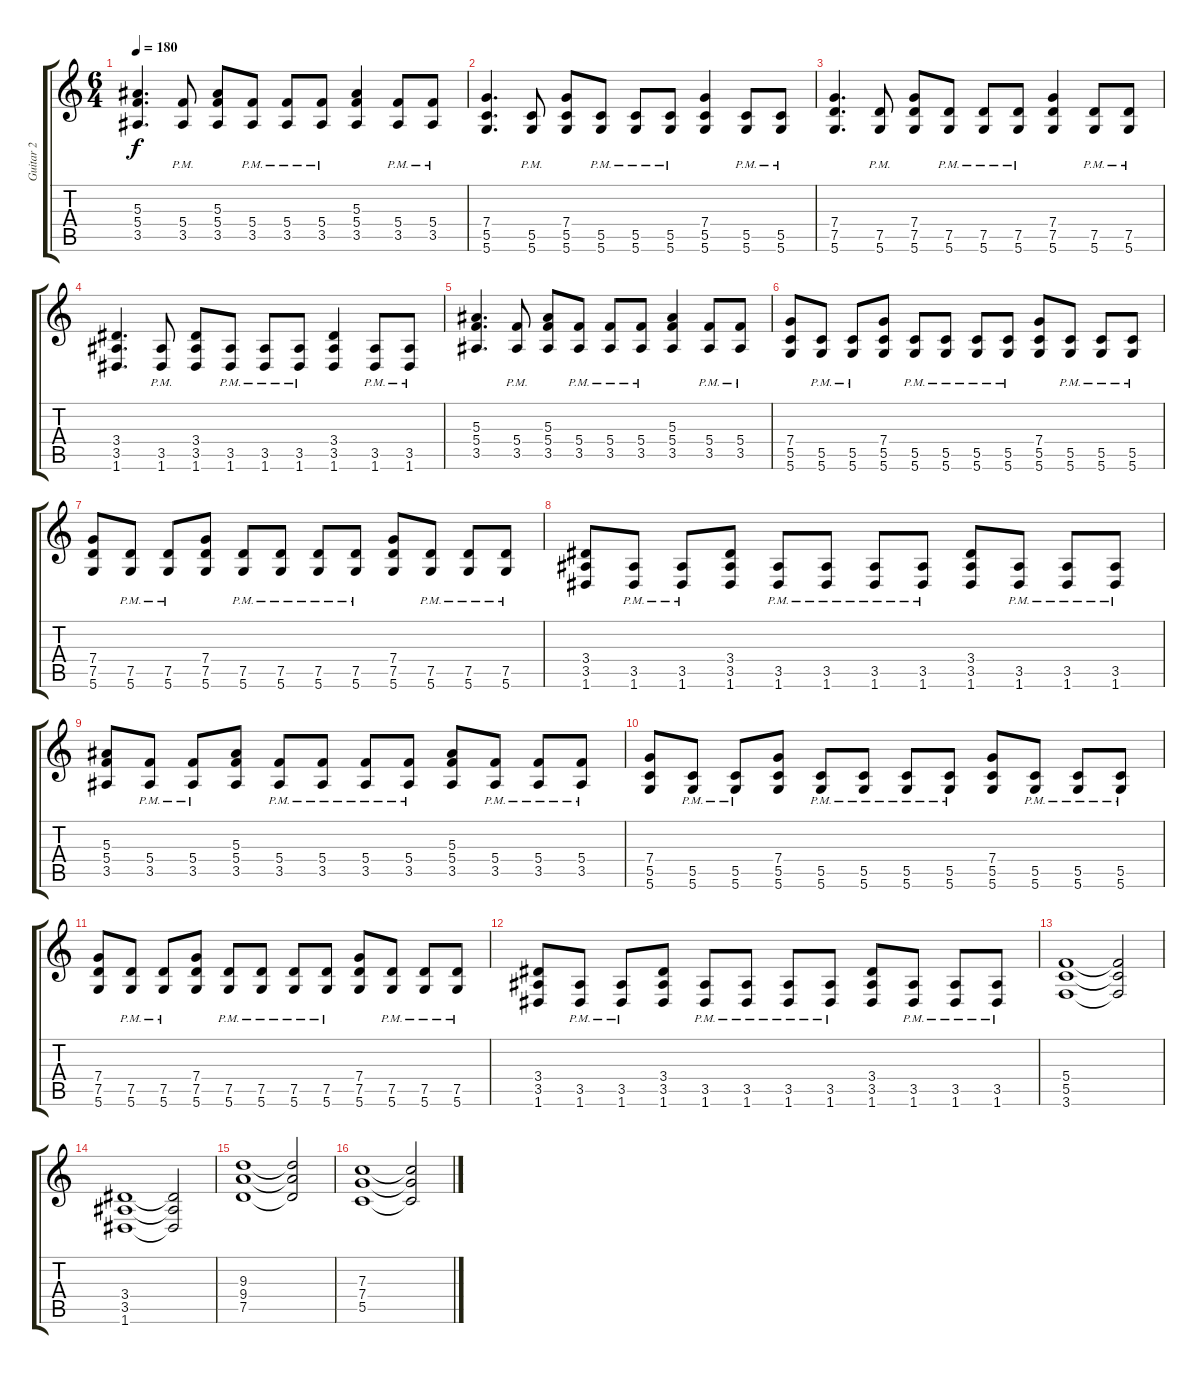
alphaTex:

\track ("Guitar 2" "Guitar 2") {instrument distortionguitar}
\staff {score tabs}
\tuning (D4 A3 F3 C3 G2 D2) {hide}
\ts (6 4)
\tempo 180
\clef g2
\ks c
(5.3 5.4 3.5).4{d dy f} (5.4{pm} 3.5{pm}).8 (5.3 5.4 3.5).8 (5.4{pm} 3.5{pm}).8 (5.4{pm} 3.5{pm}).8 (5.4{pm} 3.5{pm}).8 (5.3 5.4 3.5).4 (5.4{pm} 3.5{pm}).8 (5.4{pm} 3.5{pm}).8 |
(7.4 5.5 5.6).4{d} (5.5{pm} 5.6{pm}).8 (7.4 5.5 5.6).8 (5.5{pm} 5.6{pm}).8 (5.5{pm} 5.6{pm}).8 (5.5{pm} 5.6{pm}).8 (7.4 5.5 5.6).4 (5.5{pm} 5.6{pm}).8 (5.5{pm} 5.6{pm}).8 |
(7.4 7.5 5.6).4{d} (7.5{pm} 5.6{pm}).8 (7.4 7.5 5.6).8 (7.5{pm} 5.6{pm}).8 (7.5{pm} 5.6{pm}).8 (7.5{pm} 5.6{pm}).8 (7.4 7.5 5.6).4 (7.5{pm} 5.6{pm}).8 (7.5{pm} 5.6{pm}).8 |
(3.4 3.5 1.6).4{d} (3.5{pm} 1.6{pm}).8 (3.4 3.5 1.6).8 (3.5{pm} 1.6{pm}).8 (3.5{pm} 1.6{pm}).8 (3.5{pm} 1.6{pm}).8 (3.4 3.5 1.6).4 (3.5{pm} 1.6{pm}).8 (3.5{pm} 1.6{pm}).8 |
(5.3 5.4 3.5).4{d} (5.4{pm} 3.5{pm}).8 (5.3 5.4 3.5).8 (5.4{pm} 3.5{pm}).8 (5.4{pm} 3.5{pm}).8 (5.4{pm} 3.5{pm}).8 (5.3 5.4 3.5).4 (5.4{pm} 3.5{pm}).8 (5.4{pm} 3.5{pm}).8 |
(7.4 5.5 5.6).8 (5.5{pm} 5.6{pm}).8 (5.5{pm} 5.6{pm}).8 (7.4 5.5 5.6).8 (5.5{pm} 5.6{pm}).8 (5.5{pm} 5.6{pm}).8 (5.5{pm} 5.6{pm}).8 (5.5{pm} 5.6{pm}).8 (7.4 5.5 5.6).8 (5.5{pm} 5.6{pm}).8 (5.5{pm} 5.6{pm}).8 (5.5{pm} 5.6{pm}).8 |
(7.4 7.5 5.6).8 (7.5{pm} 5.6{pm}).8 (7.5{pm} 5.6{pm}).8 (7.4 7.5 5.6).8 (7.5{pm} 5.6{pm}).8 (7.5{pm} 5.6{pm}).8 (7.5{pm} 5.6{pm}).8 (7.5{pm} 5.6{pm}).8 (7.4 7.5 5.6).8 (7.5{pm} 5.6{pm}).8 (7.5{pm} 5.6{pm}).8 (7.5{pm} 5.6{pm}).8 |
(3.4 3.5 1.6).8 (3.5{pm} 1.6{pm}).8 (3.5{pm} 1.6{pm}).8 (3.4 3.5 1.6).8 (3.5{pm} 1.6{pm}).8 (3.5{pm} 1.6{pm}).8 (3.5{pm} 1.6{pm}).8 (3.5{pm} 1.6{pm}).8 (3.4 3.5 1.6).8 (3.5{pm} 1.6{pm}).8 (3.5{pm} 1.6{pm}).8 (3.5{pm} 1.6{pm}).8 |
(5.3 5.4 3.5).8 (5.4{pm} 3.5{pm}).8 (5.4{pm} 3.5{pm}).8 (5.3 5.4 3.5).8 (5.4{pm} 3.5{pm}).8 (5.4{pm} 3.5{pm}).8 (5.4{pm} 3.5{pm}).8 (5.4{pm} 3.5{pm}).8 (5.3 5.4 3.5).8 (5.4{pm} 3.5{pm}).8 (5.4{pm} 3.5{pm}).8 (5.4{pm} 3.5{pm}).8 |
(7.4 5.5 5.6).8 (5.5{pm} 5.6{pm}).8 (5.5{pm} 5.6{pm}).8 (7.4 5.5 5.6).8 (5.5{pm} 5.6{pm}).8 (5.5{pm} 5.6{pm}).8 (5.5{pm} 5.6{pm}).8 (5.5{pm} 5.6{pm}).8 (7.4 5.5 5.6).8 (5.5{pm} 5.6{pm}).8 (5.5{pm} 5.6{pm}).8 (5.5{pm} 5.6{pm}).8 |
(7.4 7.5 5.6).8 (7.5{pm} 5.6{pm}).8 (7.5{pm} 5.6{pm}).8 (7.4 7.5 5.6).8 (7.5{pm} 5.6{pm}).8 (7.5{pm} 5.6{pm}).8 (7.5{pm} 5.6{pm}).8 (7.5{pm} 5.6{pm}).8 (7.4 7.5 5.6).8 (7.5{pm} 5.6{pm}).8 (7.5{pm} 5.6{pm}).8 (7.5{pm} 5.6{pm}).8 |
(3.4 3.5 1.6).8 (3.5{pm} 1.6{pm}).8 (3.5{pm} 1.6{pm}).8 (3.4 3.5 1.6).8 (3.5{pm} 1.6{pm}).8 (3.5{pm} 1.6{pm}).8 (3.5{pm} 1.6{pm}).8 (3.5{pm} 1.6{pm}).8 (3.4 3.5 1.6).8 (3.5{pm} 1.6{pm}).8 (3.5{pm} 1.6{pm}).8 (3.5{pm} 1.6{pm}).8 |
(5.4 5.5 3.6).1 (5.4{t} 5.5{t} 3.6{t}).2 |
(3.4 3.5 1.6).1 (3.4{t} 3.5{t} 1.6{t}).2 |
(9.3 9.4 7.5).1 (9.3{t} 9.4{t} 7.5{t}).2 |
(7.3 7.4 5.5).1 (7.3{t} 7.4{t} 5.5{t}).2
